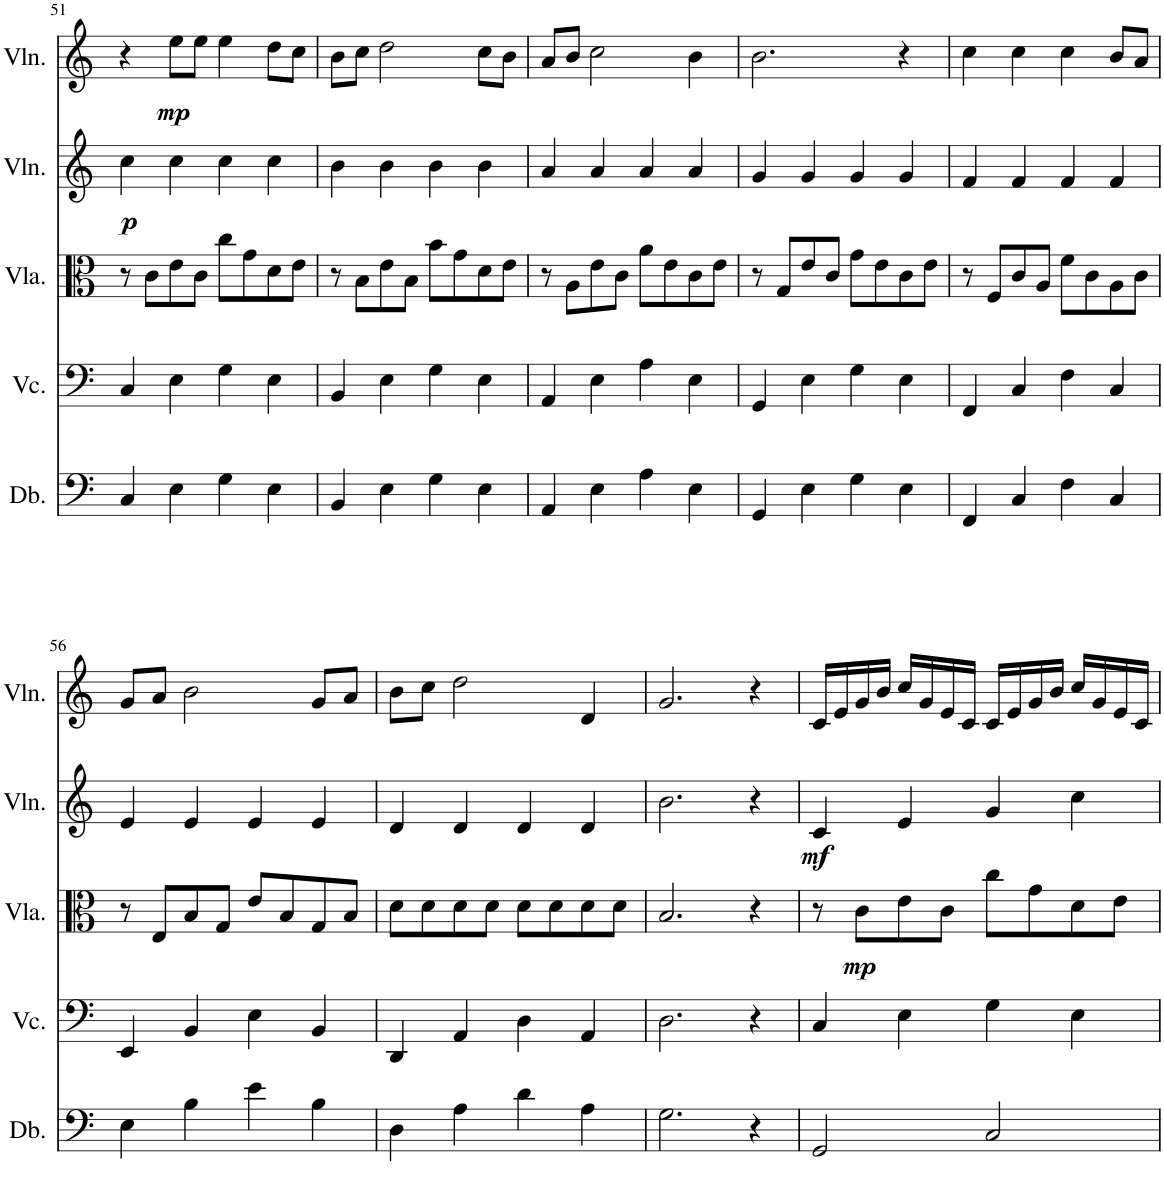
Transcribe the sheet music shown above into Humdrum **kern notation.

**kern	**kern	**kern	**dynam	**kern	**dynam	**kern	**dynam
*part5	*part4	*part3	*part3	*part2	*part2	*part1	*part1
*staff5	*staff4	*staff3	*staff3	*staff2	*staff2	*staff1	*staff1
*I"Double Bass	*I"Violoncello	*I"Viola	*	*I"Violin	*	*I"Violin	*
*I'Db.	*I'Vc.	*I'Vla.	*	*I'Vln.	*	*I'Vln.	*
!!LO:PB:g=z
*clefF4	*clefF4	*clefC3	*	*clefG2	*	*clefG2	*
*Trd7c12	*	*	*	*	*	*	*
*k[]	*k[]	*k[]	*	*k[]	*	*k[]	*
*M4/4	*M4/4	*M4/4	*	*M4/4	*	*M4/4	*
=51	=51	=51	=51	=51	=51	=51	=51
!	!	!	!	!	!LO:DY:b	!	!
4C/	4C/	8r	.	4cc\	p	4r	.
.	.	8c\L	.	.	.	.	.
!	!	!	!	!	!	!	!LO:DY:b
4E\	4E\	8e\	.	4cc\	.	8ee\L	mp
.	.	8c\J	.	.	.	8ee\J	.
4G\	4G\	8cc\L	.	4cc\	.	4ee\	.
.	.	8g\	.	.	.	.	.
4E\	4E\	8d\	.	4cc\	.	8dd\L	.
.	.	8e\J	.	.	.	8cc\J	.
=52	=52	=52	=52	=52	=52	=52	=52
4BB/	4BB/	8r	.	4b\	.	8b\L	.
.	.	8B\L	.	.	.	8cc\J	.
4E\	4E\	8e\	.	4b\	.	2dd\	.
.	.	8B\J	.	.	.	.	.
4G\	4G\	8b\L	.	4b\	.	.	.
.	.	8g\	.	.	.	.	.
4E\	4E\	8d\	.	4b\	.	8cc\L	.
.	.	8e\J	.	.	.	8b\J	.
=53	=53	=53	=53	=53	=53	=53	=53
4AA/	4AA/	8r	.	4a/	.	8a/L	.
.	.	8A\L	.	.	.	8b/J	.
4E\	4E\	8e\	.	4a/	.	2cc\	.
.	.	8c\J	.	.	.	.	.
4A\	4A\	8a\L	.	4a/	.	.	.
.	.	8e\	.	.	.	.	.
4E\	4E\	8c\	.	4a/	.	4b\	.
.	.	8e\J	.	.	.	.	.
=54	=54	=54	=54	=54	=54	=54	=54
4GG/	4GG/	8r	.	4g/	.	2.b\	.
.	.	8G/L	.	.	.	.	.
4E\	4E\	8e/	.	4g/	.	.	.
.	.	8c/J	.	.	.	.	.
4G\	4G\	8g\L	.	4g/	.	.	.
.	.	8e\	.	.	.	.	.
4E\	4E\	8c\	.	4g/	.	4r	.
.	.	8e\J	.	.	.	.	.
=55	=55	=55	=55	=55	=55	=55	=55
4FF/	4FF/	8r	.	4f/	.	4cc\	.
.	.	8F/L	.	.	.	.	.
4C/	4C/	8c/	.	4f/	.	4cc\	.
.	.	8A/J	.	.	.	.	.
4F\	4F\	8f\L	.	4f/	.	4cc\	.
.	.	8c\	.	.	.	.	.
4C/	4C/	8A\	.	4f/	.	8b/L	.
.	.	8c\J	.	.	.	8a/J	.
!!LO:LB:g=z
=56	=56	=56	=56	=56	=56	=56	=56
4E\	4EE/	8r	.	4e/	.	8g/L	.
.	.	8E/L	.	.	.	8a/J	.
4B\	4BB/	8B/	.	4e/	.	2b\	.
.	.	8G/J	.	.	.	.	.
4e\	4E\	8e/L	.	4e/	.	.	.
.	.	8B/	.	.	.	.	.
4B\	4BB/	8G/	.	4e/	.	8g/L	.
.	.	8B/J	.	.	.	8a/J	.
=57	=57	=57	=57	=57	=57	=57	=57
4D\	4DD/	8d\L	.	4d/	.	8b\L	.
.	.	8d\	.	.	.	8cc\J	.
4A\	4AA/	8d\	.	4d/	.	2dd\	.
.	.	8d\J	.	.	.	.	.
4d\	4D\	8d\L	.	4d/	.	.	.
.	.	8d\	.	.	.	.	.
4A\	4AA/	8d\	.	4d/	.	4d/	.
.	.	8d\J	.	.	.	.	.
=58	=58	=58	=58	=58	=58	=58	=58
2.G\	2.D\	2.B/	.	2.b\	.	2.g/	.
4r	4r	4r	.	4r	.	4r	.
=59	=59	=59	=59	=59	=59	=59	=59
!	!	!	!	!	!LO:DY:b	!	!
2GG/	4C/	8r	.	4c/	mf	16c/LL	.
.	.	.	.	.	.	16e/	.
!	!	!	!LO:DY:b	!	!	!	!
.	.	8c\L	mp	.	.	16g/	.
.	.	.	.	.	.	16b/JJ	.
.	4E\	8e\	.	4e/	.	16cc/LL	.
.	.	.	.	.	.	16g/	.
.	.	8c\J	.	.	.	16e/	.
.	.	.	.	.	.	16c/JJ	.
2C/	4G\	8cc\L	.	4g/	.	16c/LL	.
.	.	.	.	.	.	16e/	.
.	.	8g\	.	.	.	16g/	.
.	.	.	.	.	.	16b/JJ	.
.	4E\	8d\	.	4cc\	.	16cc/LL	.
.	.	.	.	.	.	16g/	.
.	.	8e\J	.	.	.	16e/	.
.	.	.	.	.	.	16c/JJ	.
=	=	=	=	=	=	=	=
*-	*-	*-	*-	*-	*-	*-	*-
